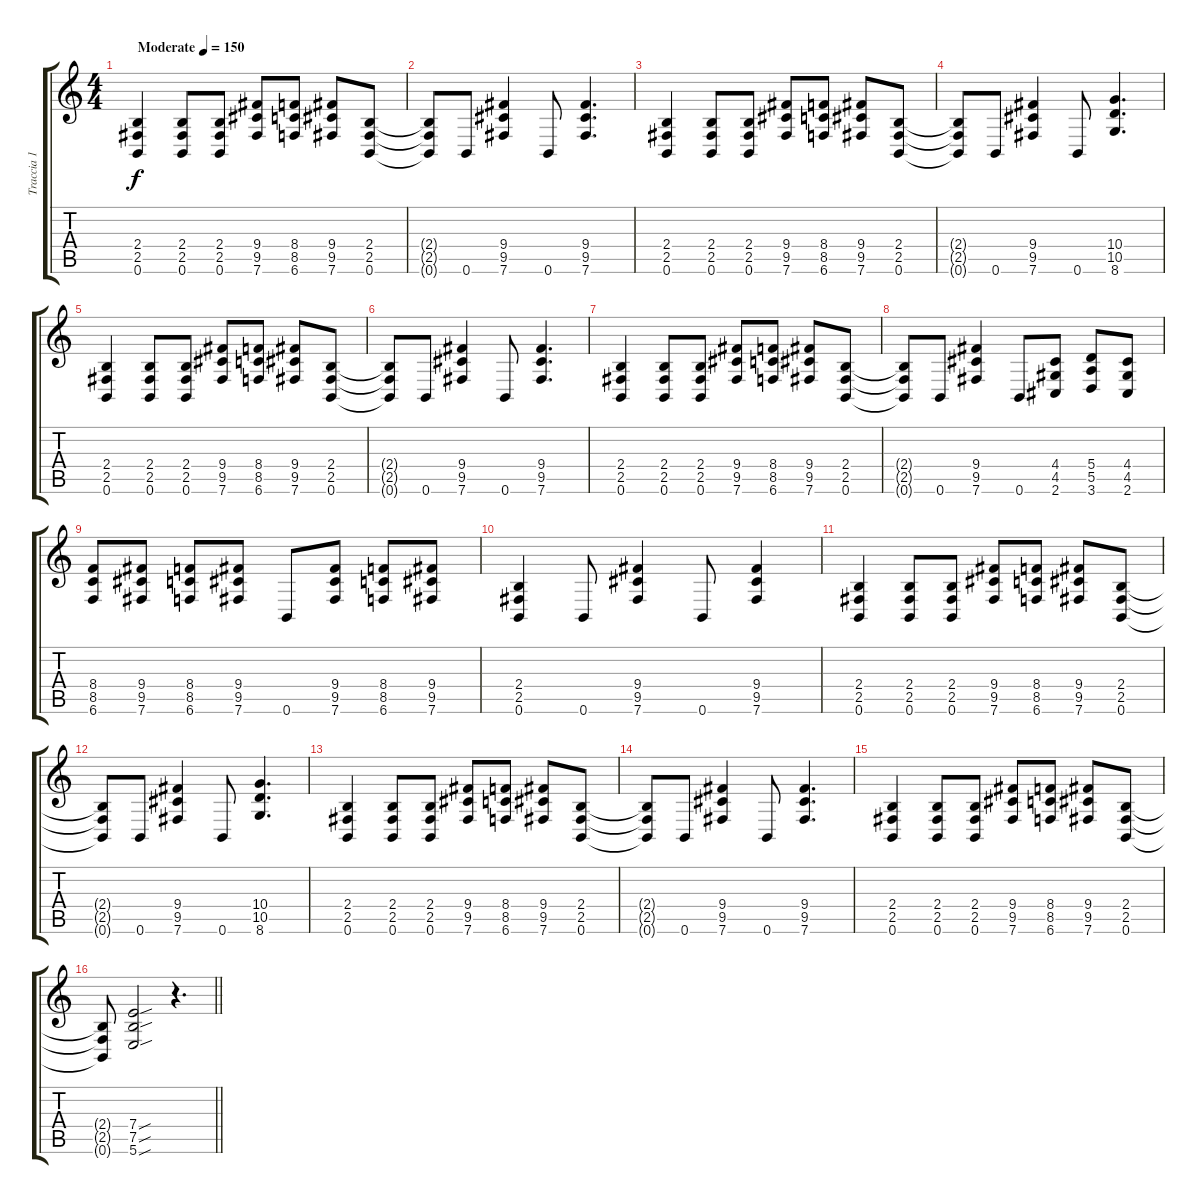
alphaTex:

\track ("Traccia 1" "Traccia 1") {instrument distortionguitar}
\staff {score tabs}
\tuning (B3 Gb3 D3 A2 E2 B1) {hide}
\ts (4 4)
\section ("" "")
\tempo (150 "Moderate")
\clef g2
\ks c
(2.4 2.5 0.6).4{dy f instrument distortionguitar} (2.4 2.5 0.6).8 (2.4 2.5 0.6).8 (9.4 9.5 7.6).8 (8.4 8.5 6.6).8 (9.4 9.5 7.6).8 (2.4 2.5 0.6).8 |
(2.4{t} 2.5{t} 0.6{t}).8 0.6.8 (9.4 9.5 7.6).4 0.6.8 (9.4 9.5 7.6).4{d} |
(2.4 2.5 0.6).4 (2.4 2.5 0.6).8 (2.4 2.5 0.6).8 (9.4 9.5 7.6).8 (8.4 8.5 6.6).8 (9.4 9.5 7.6).8 (2.4 2.5 0.6).8 |
(2.4{t} 2.5{t} 0.6{t}).8 0.6.8 (9.4 9.5 7.6).4 0.6.8 (10.4 10.5 8.6).4{d} |
(2.4 2.5 0.6).4 (2.4 2.5 0.6).8 (2.4 2.5 0.6).8 (9.4 9.5 7.6).8 (8.4 8.5 6.6).8 (9.4 9.5 7.6).8 (2.4 2.5 0.6).8 |
(2.4{t} 2.5{t} 0.6{t}).8 0.6.8 (9.4 9.5 7.6).4 0.6.8 (9.4 9.5 7.6).4{d} |
(2.4 2.5 0.6).4 (2.4 2.5 0.6).8 (2.4 2.5 0.6).8 (9.4 9.5 7.6).8 (8.4 8.5 6.6).8 (9.4 9.5 7.6).8 (2.4 2.5 0.6).8 |
(2.4{t} 2.5{t} 0.6{t}).8 0.6.8 (9.4 9.5 7.6).4 0.6.8 (4.4 4.5 2.6).8 (5.4 5.5 3.6).8 (4.4 4.5 2.6).8 |
(8.4 8.5 6.6).8 (9.4 9.5 7.6).8 (8.4 8.5 6.6).8 (9.4 9.5 7.6).8 0.6.8 (9.4 9.5 7.6).8 (8.4 8.5 6.6).8 (9.4 9.5 7.6).8 |
(2.4 2.5 0.6).4 0.6.8 (9.4 9.5 7.6).4 0.6.8 (9.4 9.5 7.6).4 |
(2.4 2.5 0.6).4 (2.4 2.5 0.6).8 (2.4 2.5 0.6).8 (9.4 9.5 7.6).8 (8.4 8.5 6.6).8 (9.4 9.5 7.6).8 (2.4 2.5 0.6).8 |
(2.4{t} 2.5{t} 0.6{t}).8 0.6.8 (9.4 9.5 7.6).4 0.6.8 (10.4 10.5 8.6).4{d} |
(2.4 2.5 0.6).4 (2.4 2.5 0.6).8 (2.4 2.5 0.6).8 (9.4 9.5 7.6).8 (8.4 8.5 6.6).8 (9.4 9.5 7.6).8 (2.4 2.5 0.6).8 |
(2.4{t} 2.5{t} 0.6{t}).8 0.6.8 (9.4 9.5 7.6).4 0.6.8 (9.4 9.5 7.6).4{d} |
(2.4 2.5 0.6).4 (2.4 2.5 0.6).8 (2.4 2.5 0.6).8 (9.4 9.5 7.6).8 (8.4 8.5 6.6).8 (9.4 9.5 7.6).8 (2.4 2.5 0.6).8 |
\barLineRight lightlight
(2.4{t} 2.5{t} 0.6{t}).8 (7.4{sou} 7.5{sou} 5.6{sou}).2 r.4{d}
